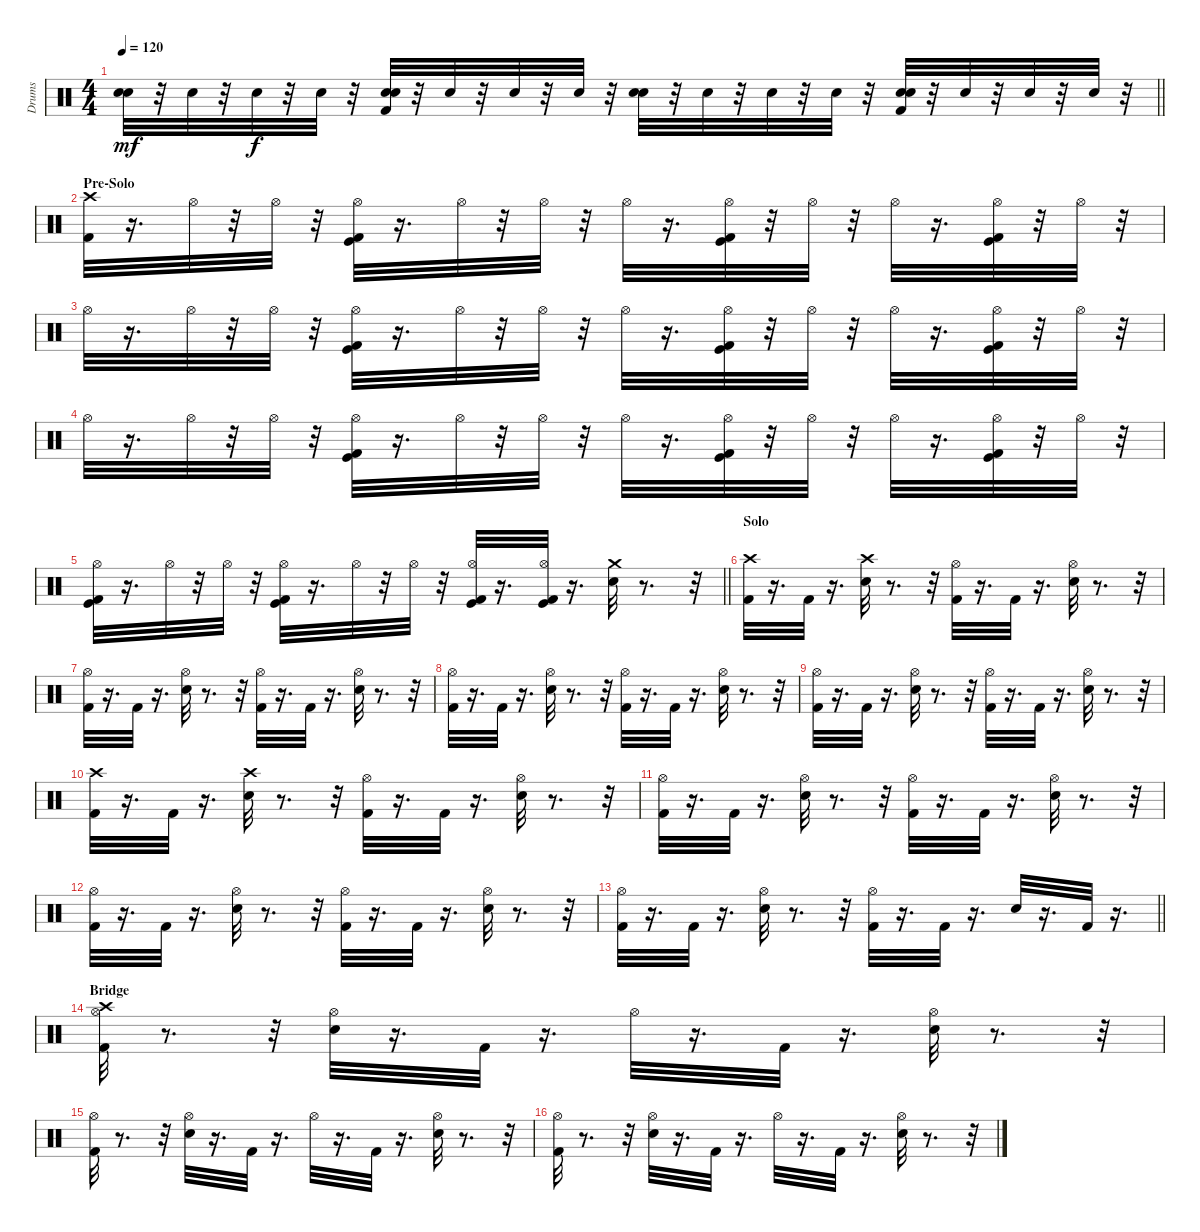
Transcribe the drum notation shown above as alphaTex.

\track ("Drums" "Drums") {instrument percussion}
\staff {score}
\articulation defaults
\ts (4 4)
\tempo 120
\clef neutral
\barLineRight lightlight
\ks c
("Electric Snare (hit)" "Snare (hit) 2").32{dy mf} r.32 "Snare (hit) 2".32 r.32 "Snare (hit) 2".32{dy f} r.32 "Snare (hit) 2".32 r.32 ("Kick (hit) 2" "Snare (hit) 2" "Electric Snare (hit)").32 r.32 "Snare (hit) 2".32 r.32 "Snare (hit) 2".32 r.32 "Snare (hit) 2".32 r.32 ("Electric Snare (hit)" "Snare (hit) 2").32 r.32 "Snare (hit) 2".32 r.32 "Snare (hit) 2".32 r.32 "Snare (hit) 2".32 r.32 ("Kick (hit) 2" "Snare (hit) 2" "Electric Snare (hit)").32 r.32 "Snare (hit) 2".32 r.32 "Snare (hit) 2".32 r.32 "Snare (hit) 2".32 r.32 |
\section ("" "Pre-Solo")
("Kick (hit) 2" "Crash high (hit)").32 r.16{d} "Hi-Hat (open)".32 r.32 "Hi-Hat (open)".32 r.32 ("Hi-Hat (open)" "Kick (hit) 2" "Kick (hit)").32 r.16{d} "Hi-Hat (open)".32 r.32 "Hi-Hat (open)".32 r.32 "Hi-Hat (open)".32 r.16{d} ("Hi-Hat (open)" "Kick (hit) 2" "Kick (hit)").32 r.32 "Hi-Hat (open)".32 r.32 "Hi-Hat (open)".32 r.16{d} ("Hi-Hat (open)" "Kick (hit)" "Kick (hit) 2").32 r.32 "Hi-Hat (open)".32 r.32 |
"Hi-Hat (open)".32 r.16{d} "Hi-Hat (open)".32 r.32 "Hi-Hat (open)".32 r.32 ("Hi-Hat (open)" "Kick (hit) 2" "Kick (hit)").32 r.16{d} "Hi-Hat (open)".32 r.32 "Hi-Hat (open)".32 r.32 "Hi-Hat (open)".32 r.16{d} ("Hi-Hat (open)" "Kick (hit) 2" "Kick (hit)").32 r.32 "Hi-Hat (open)".32 r.32 "Hi-Hat (open)".32 r.16{d} ("Hi-Hat (open)" "Kick (hit)" "Kick (hit) 2").32 r.32 "Hi-Hat (open)".32 r.32 |
"Hi-Hat (open)".32 r.16{d} "Hi-Hat (open)".32 r.32 "Hi-Hat (open)".32 r.32 ("Hi-Hat (open)" "Kick (hit) 2" "Kick (hit)").32 r.16{d} "Hi-Hat (open)".32 r.32 "Hi-Hat (open)".32 r.32 "Hi-Hat (open)".32 r.16{d} ("Hi-Hat (open)" "Kick (hit) 2" "Kick (hit)").32 r.32 "Hi-Hat (open)".32 r.32 "Hi-Hat (open)".32 r.16{d} ("Hi-Hat (open)" "Kick (hit)" "Kick (hit) 2").32 r.32 "Hi-Hat (open)".32 r.32 |
\barLineRight lightlight
("Kick (hit)" "Kick (hit) 2" "Hi-Hat (open)").32 r.16{d} "Hi-Hat (open)".32 r.32 "Hi-Hat (open)".32 r.32 ("Kick (hit)" "Kick (hit) 2" "Hi-Hat (open)").32 r.16{d} "Hi-Hat (open)".32 r.32 "Hi-Hat (open)".32 r.32 ("Kick (hit) 2" "Kick (hit)" "Hi-Hat (open)").32 r.16{d} ("Kick (hit)" "Kick (hit) 2" "Hi-Hat (open)").32 r.16{d} ("Crash medium (hit)" "Electric Snare (hit)").32 r.8{d} r.32 |
\section ("" "Solo")
("Kick (hit) 2" "Crash high (hit)").32 r.16{d} "Kick (hit) 2".32 r.16{d} ("Electric Snare (hit)" "Crash high (hit)").32 r.8{d} r.32 ("Kick (hit) 2" "Hi-Hat (open)").32 r.16{d} "Kick (hit) 2".32 r.16{d} ("Electric Snare (hit)" "Hi-Hat (open)").32 r.8{d} r.32 |
("Kick (hit) 2" "Hi-Hat (open)").32 r.16{d} "Kick (hit) 2".32 r.16{d} ("Electric Snare (hit)" "Hi-Hat (open)").32 r.8{d} r.32 ("Kick (hit) 2" "Hi-Hat (open)").32 r.16{d} "Kick (hit) 2".32 r.16{d} ("Electric Snare (hit)" "Hi-Hat (open)").32 r.8{d} r.32 |
("Kick (hit) 2" "Hi-Hat (open)").32 r.16{d} "Kick (hit) 2".32 r.16{d} ("Electric Snare (hit)" "Hi-Hat (open)").32 r.8{d} r.32 ("Kick (hit) 2" "Hi-Hat (open)").32 r.16{d} "Kick (hit) 2".32 r.16{d} ("Electric Snare (hit)" "Hi-Hat (open)").32 r.8{d} r.32 |
("Kick (hit) 2" "Hi-Hat (open)").32 r.16{d} "Kick (hit) 2".32 r.16{d} ("Electric Snare (hit)" "Hi-Hat (open)").32 r.8{d} r.32 ("Kick (hit) 2" "Hi-Hat (open)").32 r.16{d} "Kick (hit) 2".32 r.16{d} ("Electric Snare (hit)" "Hi-Hat (open)").32 r.8{d} r.32 |
("Kick (hit) 2" "Crash high (hit)").32 r.16{d} "Kick (hit) 2".32 r.16{d} ("Electric Snare (hit)" "Crash high (hit)").32 r.8{d} r.32 ("Kick (hit) 2" "Hi-Hat (open)").32 r.16{d} "Kick (hit) 2".32 r.16{d} ("Electric Snare (hit)" "Hi-Hat (open)").32 r.8{d} r.32 |
("Kick (hit) 2" "Hi-Hat (open)").32 r.16{d} "Kick (hit) 2".32 r.16{d} ("Electric Snare (hit)" "Hi-Hat (open)").32 r.8{d} r.32 ("Kick (hit) 2" "Hi-Hat (open)").32 r.16{d} "Kick (hit) 2".32 r.16{d} ("Electric Snare (hit)" "Hi-Hat (open)").32 r.8{d} r.32 |
("Kick (hit) 2" "Hi-Hat (open)").32 r.16{d} "Kick (hit) 2".32 r.16{d} ("Electric Snare (hit)" "Hi-Hat (open)").32 r.8{d} r.32 ("Kick (hit) 2" "Hi-Hat (open)").32 r.16{d} "Kick (hit) 2".32 r.16{d} ("Electric Snare (hit)" "Hi-Hat (open)").32 r.8{d} r.32 |
\barLineRight lightlight
("Kick (hit) 2" "Hi-Hat (open)").32 r.16{d} "Kick (hit) 2".32 r.16{d} ("Electric Snare (hit)" "Hi-Hat (open)").32 r.8{d} r.32 ("Kick (hit) 2" "Hi-Hat (open)").32 r.16{d} "Kick (hit) 2".32 r.16{d} "Electric Snare (hit)".32 r.16{d} "Kick (hit) 2".32 r.16{d} |
\section ("" "Bridge")
("Crash high (hit)" "Hi-Hat (open)" "Kick (hit) 2").32 r.8{d} r.32 ("Electric Snare (hit)" "Hi-Hat (open)").32 r.16{d} "Kick (hit) 2".32 r.16{d} "Hi-Hat (open)".32 r.16{d} "Kick (hit) 2".32 r.16{d} ("Electric Snare (hit)" "Hi-Hat (open)").32 r.8{d} r.32 |
("Hi-Hat (open)" "Kick (hit) 2").32 r.8{d} r.32 ("Electric Snare (hit)" "Hi-Hat (open)").32 r.16{d} "Kick (hit) 2".32 r.16{d} "Hi-Hat (open)".32 r.16{d} "Kick (hit) 2".32 r.16{d} ("Electric Snare (hit)" "Hi-Hat (open)").32 r.8{d} r.32 |
("Hi-Hat (open)" "Kick (hit) 2").32 r.8{d} r.32 ("Electric Snare (hit)" "Hi-Hat (open)").32 r.16{d} "Kick (hit) 2".32 r.16{d} "Hi-Hat (open)".32 r.16{d} "Kick (hit) 2".32 r.16{d} ("Electric Snare (hit)" "Hi-Hat (open)").32 r.8{d} r.32
